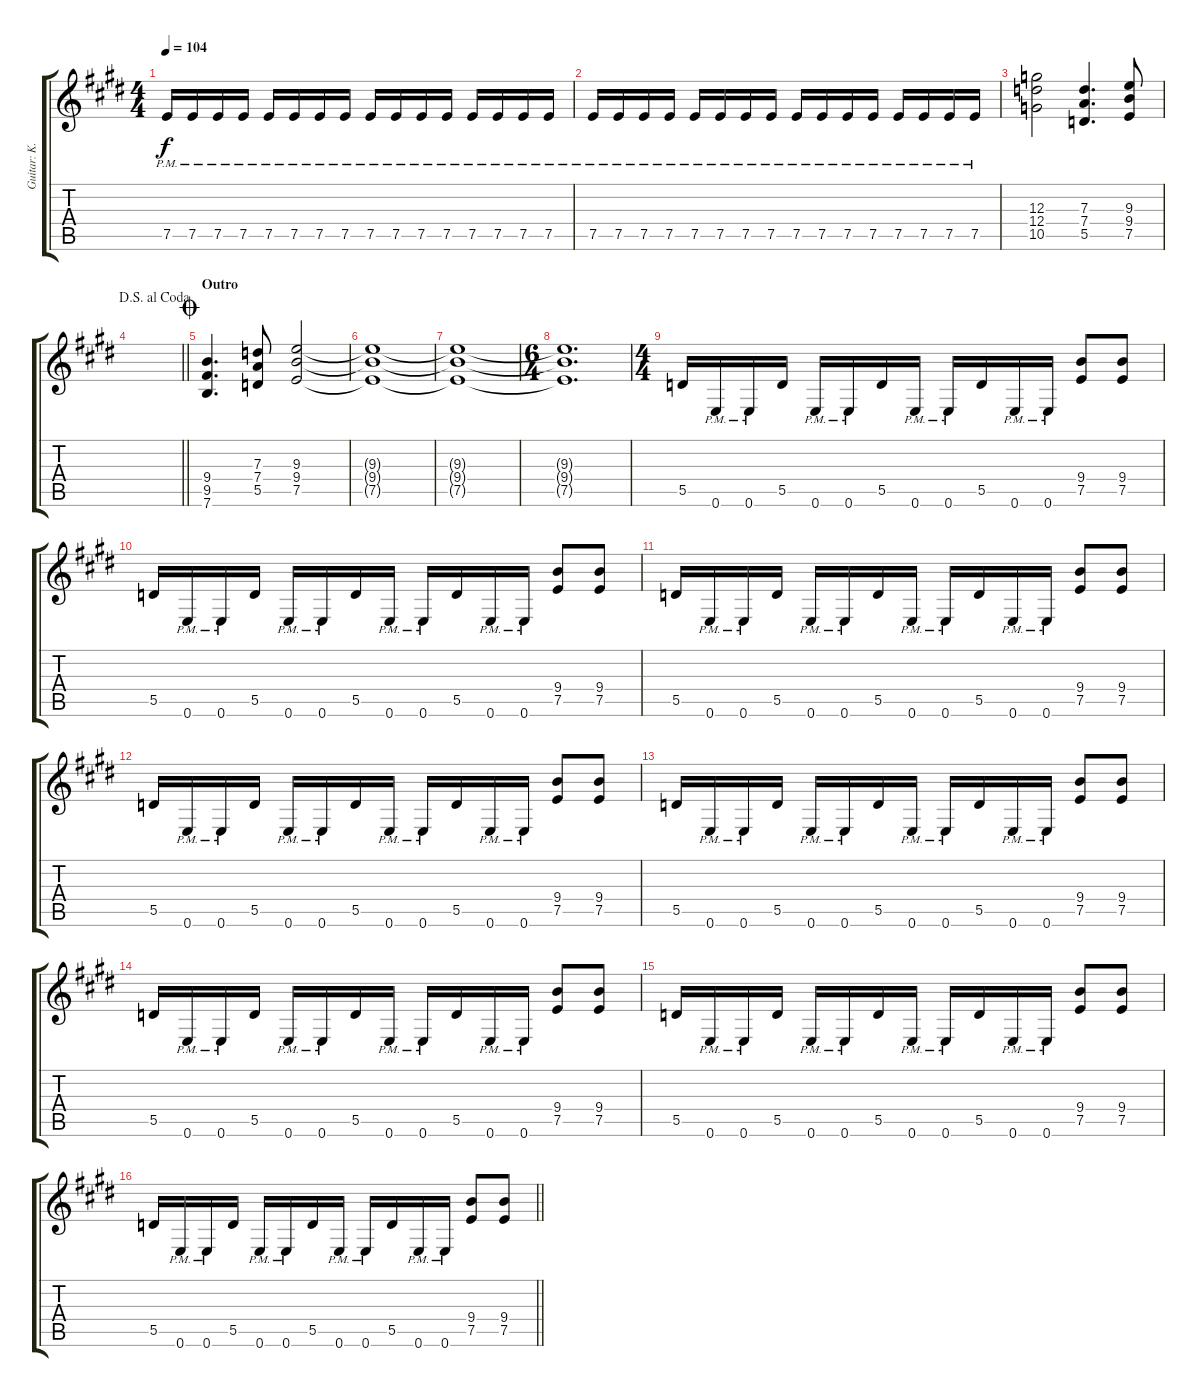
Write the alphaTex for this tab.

\track ("Guitar: K.K." "Guitar: K.") {instrument overdrivenguitar}
\staff {score tabs}
\tuning (E4 B3 G3 D3 A2 E2) {hide}
\ts (4 4)
\tempo 104
\clef g2
\ks e
7.5{pm}.16{dy f} 7.5{pm}.16 7.5{pm}.16 7.5{pm}.16 7.5{pm}.16 7.5{pm}.16 7.5{pm}.16 7.5{pm}.16 7.5{pm}.16 7.5{pm}.16 7.5{pm}.16 7.5{pm}.16 7.5{pm}.16 7.5{pm}.16 7.5{pm}.16 7.5{pm}.16 |
7.5{pm}.16 7.5{pm}.16 7.5{pm}.16 7.5{pm}.16 7.5{pm}.16 7.5{pm}.16 7.5{pm}.16 7.5{pm}.16 7.5{pm}.16 7.5{pm}.16 7.5{pm}.16 7.5{pm}.16 7.5{pm}.16 7.5{pm}.16 7.5{pm}.16 7.5{pm}.16 |
(12.3 12.4 10.5).2 (7.3 7.4 5.5).4{d} (9.3 9.4 7.5).8 |
\jump dalsegnoalcoda
\barLineRight lightlight
|
\section ("" "Outro")
\jump coda
(9.4 9.5 7.6).4{d} (7.3 7.4 5.5).8 (9.3 9.4 7.5).2{volume 0} |
(9.3{t} 9.4{t} 7.5{t}).1 |
(9.3{t} 9.4{t} 7.5{t}).1 |
\ts (6 4)
(9.3{t} 9.4{t} 7.5{t}).1{d} |
\ts (4 4)
5.5.16{volume 13} 0.6{pm}.16 0.6{pm}.16 5.5.16 0.6{pm}.16 0.6{pm}.16 5.5.16 0.6{pm}.16 0.6{pm}.16 5.5.16 0.6{pm}.16 0.6{pm}.16 (9.4 7.5).8 (9.4 7.5).8 |
5.5.16 0.6{pm}.16 0.6{pm}.16 5.5.16 0.6{pm}.16 0.6{pm}.16 5.5.16 0.6{pm}.16 0.6{pm}.16 5.5.16 0.6{pm}.16 0.6{pm}.16 (9.4 7.5).8 (9.4 7.5).8 |
5.5.16 0.6{pm}.16 0.6{pm}.16 5.5.16 0.6{pm}.16 0.6{pm}.16 5.5.16 0.6{pm}.16 0.6{pm}.16 5.5.16 0.6{pm}.16 0.6{pm}.16 (9.4 7.5).8 (9.4 7.5).8 |
5.5.16 0.6{pm}.16 0.6{pm}.16 5.5.16 0.6{pm}.16 0.6{pm}.16 5.5.16 0.6{pm}.16 0.6{pm}.16 5.5.16 0.6{pm}.16 0.6{pm}.16 (9.4 7.5).8 (9.4 7.5).8 |
5.5.16 0.6{pm}.16 0.6{pm}.16 5.5.16 0.6{pm}.16 0.6{pm}.16 5.5.16 0.6{pm}.16 0.6{pm}.16 5.5.16 0.6{pm}.16 0.6{pm}.16 (9.4 7.5).8 (9.4 7.5).8 |
5.5.16 0.6{pm}.16 0.6{pm}.16 5.5.16 0.6{pm}.16 0.6{pm}.16 5.5.16 0.6{pm}.16 0.6{pm}.16 5.5.16 0.6{pm}.16 0.6{pm}.16 (9.4 7.5).8 (9.4 7.5).8 |
5.5.16 0.6{pm}.16 0.6{pm}.16 5.5.16 0.6{pm}.16 0.6{pm}.16 5.5.16 0.6{pm}.16 0.6{pm}.16 5.5.16 0.6{pm}.16 0.6{pm}.16 (9.4 7.5).8 (9.4 7.5).8 |
\barLineRight lightlight
5.5.16 0.6{pm}.16 0.6{pm}.16 5.5.16 0.6{pm}.16 0.6{pm}.16 5.5.16 0.6{pm}.16 0.6{pm}.16 5.5.16 0.6{pm}.16 0.6{pm}.16 (9.4 7.5).8 (9.4 7.5).8
